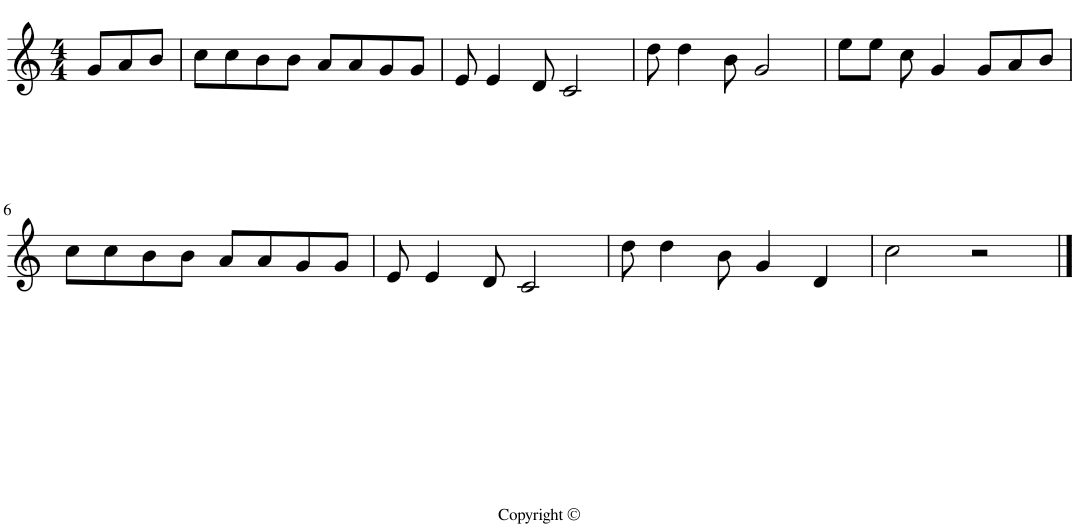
**kern
*part1
*staff1
*I"P1
*clefG2
*k[]
*M4/4
=1
8g/L
8a/
8b/J
=2
8cc\L
8cc\
8b\
8b\J
8a/L
8a/
8g/
8g/J
=3
8e/
4e/
8d/
2c/
=4
8dd\
4dd\
8b\
2g/
=5
8ee\L
8ee\J
8cc\
4g/
8g/L
8a/
8b/J
!!LO:LB:g=z
=6
8cc\L
8cc\
8b\
8b\J
8a/L
8a/
8g/
8g/J
=7
8e/
4e/
8d/
2c/
=8
8dd\
4dd\
8b\
4g/
4d/
=9
2cc\
2r
==
*-
